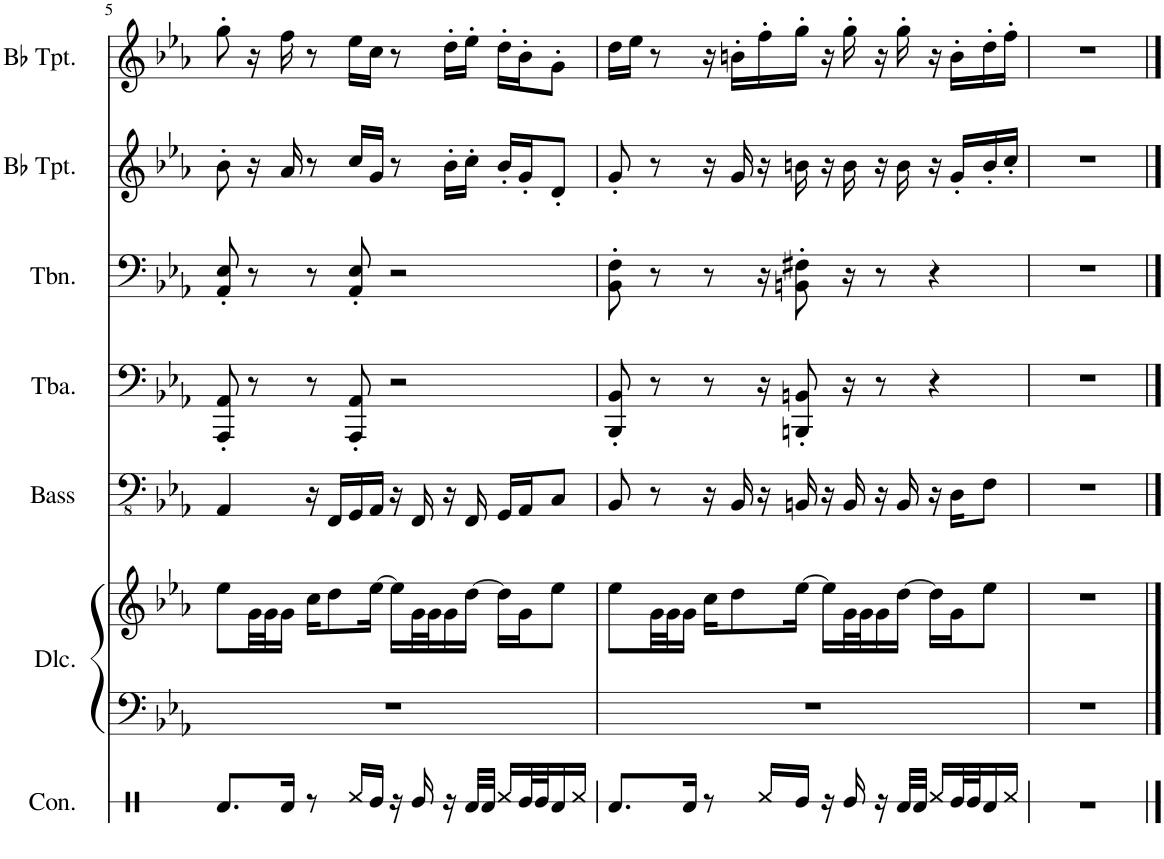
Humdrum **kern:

**kern	**kern	**kern	**kern	**kern	**kern	**kern	**kern
*part7	*part6	*part6	*part5	*part4	*part3	*part2	*part1
*staff8	*staff7	*staff6	*staff5	*staff4	*staff3	*staff2	*staff1
*I"Congas	*I"Dulcimer	*	*I"Acoustic Bass	*I"Tuba	*I"Trombone	*I"Bb Trumpet	*I"Bb Trumpet
*I'Con.	*I'Dlc.	*	*I'Bass	*I'Tba.	*I'Tbn.	*I'Bb Tpt.	*I'Bb Tpt.
!!LO:PB:g=z
*clefX	*clefF4	*clefG2	*clefFv4	*clefF4	*clefF4	*clefG2	*clefG2
*	*	*	*	*	*	*ITrd1c2	*ITrd1c2
*k[]	*k[b-e-a-]	*k[b-e-a-]	*k[b-e-a-]	*k[b-e-a-]	*k[b-e-a-]	*k[b-e-a-]	*k[b-e-a-]
*M4/4	*M4/4	*M4/4	*M4/4	*M4/4	*M4/4	*M4/4	*M4/4
=5	=5	=5	=5	=5	=5	=5	=5
8.Rd/L	1r	8ee-\L	4AAA-/	8AAA-/' 8AA-/'	8AA-/' 8E-/'	8b-'\	8gg'\
.	.	32g\LL	.	8r	8r	16r	16r
.	.	32g\J	.	.	.	.	.
16Rd/Jk	.	16g\JJ	.	.	.	16a-/	16ff\
8r	.	16cc\KL	16r	8r	8r	8r	8r
.	.	8dd\	16FFF/LL	.	.	.	.
16Rf/LL	.	.	16GGG/	8AAA-/' 8AA-/'	8AA-/' 8E-/'	16cc/LL	16ee-\LL
16Re/JJ	.	[16ee-\Jk	16AAA-/JJ	.	.	16g/JJ	16cc\JJ
16r	.	16ee-\LL]	16r	2r	2r	8r	8r
16Re/	.	32g\L	16FFF/	.	.	.	.
.	.	32g\J	.	.	.	.	.
16r	.	16g\	16r	.	.	16b-'\LL	16dd'\LL
32Rd/LLL	.	[16dd\JJ	16FFF/	.	.	16cc'\JJ	16ee-'\JJ
32Rd/JJJ	.	.	.	.	.	.	.
16Rf/LL	.	16dd\LL]	16GGG/LL	.	.	16b-'/LL	16dd'\LL
32Re/L	.	16g\J	16AAA-/J	.	.	16g'/J	16b-'\J
32Re/J	.	.	.	.	.	.	.
16Rd/	.	8ee-\J	8CC/J	.	.	8d'/J	8g'\J
16Rf/JJ	.	.	.	.	.	.	.
=6	=6	=6	=6	=6	=6	=6	=6
8.Rd/L	1r	8ee-\L	8BBB-/	8BBB-/' 8BB-/'	8BB-\' 8F\'	8g'/	16dd\LL
.	.	.	.	.	.	.	16ee-\JJ
.	.	32g\LL	8r	8r	8r	8r	8r
.	.	32g\J	.	.	.	.	.
16Rd/Jk	.	16g\JJ	.	.	.	.	.
8r	.	16cc\KL	16r	8r	8r	16r	16r
.	.	8dd\	16BBB-/	.	.	16g/	16bn'\LL
16Rf/LL	.	.	16r	16r	16r	16r	16ff'\
16Re/JJ	.	[16ee-\Jk	16BBBn/	8BBBn/' 8BBn/'	8BBn\' 8F#X\'	16bn\	16gg'\JJ
16r	.	16ee-\LL]	16r	.	.	16r	16r
16Re/	.	32g\L	16BBB/	16r	16r	16b\	16gg'\
.	.	32g\J	.	.	.	.	.
16r	.	16g\	16r	8r	8r	16r	16r
32Rd/LLL	.	[16dd\JJ	16BBB/	.	.	16b\	16gg'\
32Rd/JJJ	.	.	.	.	.	.	.
16Rf/LL	.	16dd\LL]	16r	4r	4r	16r	16r
32Re/L	.	16g\J	16DD\KL	.	.	16g'/LL	16b'\LL
32Re/J	.	.	.	.	.	.	.
16Rd/	.	8ee-\J	8FF\J	.	.	16b'/	16dd'\
16Rf/JJ	.	.	.	.	.	16cc'/JJ	16ff'\JJ
=7	=7	=7	=7	=7	=7	=7	=7
1r	1r	1r	1r	1r	1r	1r	1r
==	==	==	==	==	==	==	==
*-	*-	*-	*-	*-	*-	*-	*-
